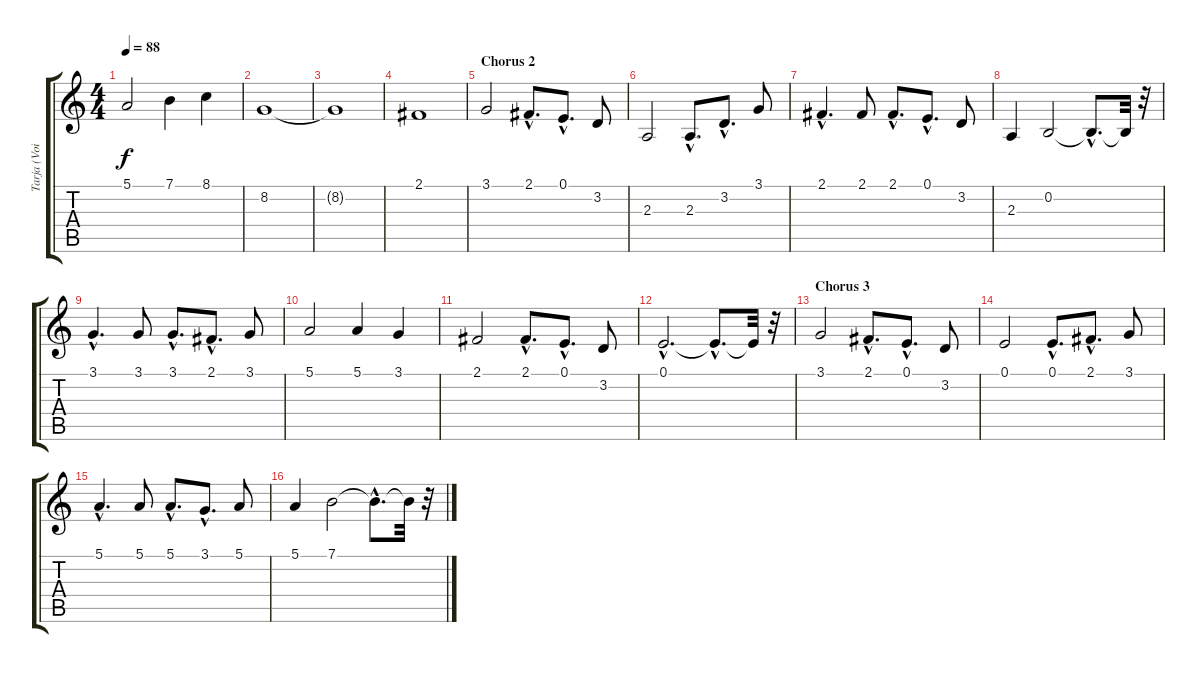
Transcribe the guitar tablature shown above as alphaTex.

\track ("Tarja (Voice)" "Tarja (Voi") {instrument lead3calliope}
\staff {score tabs}
\tuning (E4 B3 G3 D3 A2 E2) {hide}
\ts (4 4)
\tempo 88
\clef g2
\ks c
5.1.2{dy f} 7.1.4 8.1.4 |
8.2.1 |
8.2{t}.1 |
2.1.1 |
\section ("" "Chorus 2")
3.1.2 2.1{hac}.8{d} 0.1{hac}.8{d} 3.2.8 |
2.3.2 2.3{hac}.8{d} 3.2{hac}.8{d} 3.1.8 |
2.1{hac}.4{d} 2.1.8 2.1{hac}.8{d} 0.1{hac}.8{d} 3.2.8 |
2.3.4 0.2.2 0.2{hac t}.8{d} 0.2{t}.32 r.32 |
3.1{hac}.4{d} 3.1.8 3.1{hac}.8{d} 2.1{hac}.8{d} 3.1.8 |
5.1.2 5.1.4 3.1.4 |
2.1.2 2.1{hac}.8{d} 0.1{hac}.8{d} 3.2.8 |
0.1{hac}.2{d} 0.1{hac t}.8{d} 0.1{t}.32 r.32 |
\section ("" "Chorus 3")
3.1.2 2.1{hac}.8{d} 0.1{hac}.8{d} 3.2.8 |
0.1.2 0.1{hac}.8{d} 2.1{hac}.8{d} 3.1.8 |
5.1{hac}.4{d} 5.1.8 5.1{hac}.8{d} 3.1{hac}.8{d} 5.1.8 |
5.1.4 7.1.2 7.1{hac t}.8{d} 7.1{t}.32 r.32
